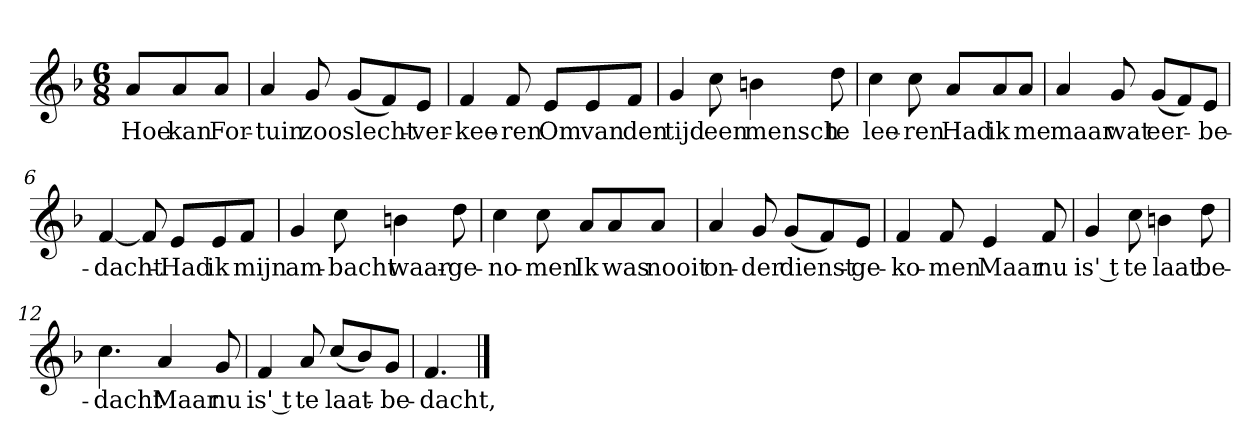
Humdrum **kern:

**kern	**text
*part1	*part1
*staff1	*staff1
*clefG2	*
*k[b-]	*
*F:	*
*M6/8	*
*MM120	*
=	=
8a/L	Hoe
8a/	kan
8a/J	For-
=1	=1
4a	-tuin
8g	zoo
(8g/L	slecht-
8f/)	.
8e/J	-ver-
=2	=2
4f	-kee-
8f	-ren
8e/L	Om
8e/	van
8f/J	den
=3	=3
4g	tijd
8cc	een
4bn	mensch
8dd	te
=4	=4
4cc	lee-
8cc	-ren
8a/L	Had
8a/	ik
8a/J	me
=5	=5
4a	maar
8g	wat
(8g/L	eer-
8f/)	.
8e/J	-be-
=6	=6
[4f	-dacht-
8f]	.
8e/L	Had
8e/	ik
8f/J	mijn
=7	=7
4g	am-
8cc	-bacht
4bn	waar-
8dd	-ge-
=8	=8
4cc	-no-
8cc	-men
8a/L	Ik
8a/	was
8a/J	nooit
=9	=9
4a	on-
8g	-der
(8g/L	dienst-
8f/)	.
8e/J	-ge-
=10	=10
4f	-ko-
8f	-men
4e	Maar
8f	nu
=11	=11
4g	is' t
8cc	te
4bn	laat
8dd	be-
=12	=12
4.cc	-dacht
4a	Maar
8g	nu
=13	=13
4f	is' t
8a	te
(8cc/L	laat-
8b-/)	.
8g/J	-be-
=14	=14
4.f	-dacht,
==	==
*-	*-
